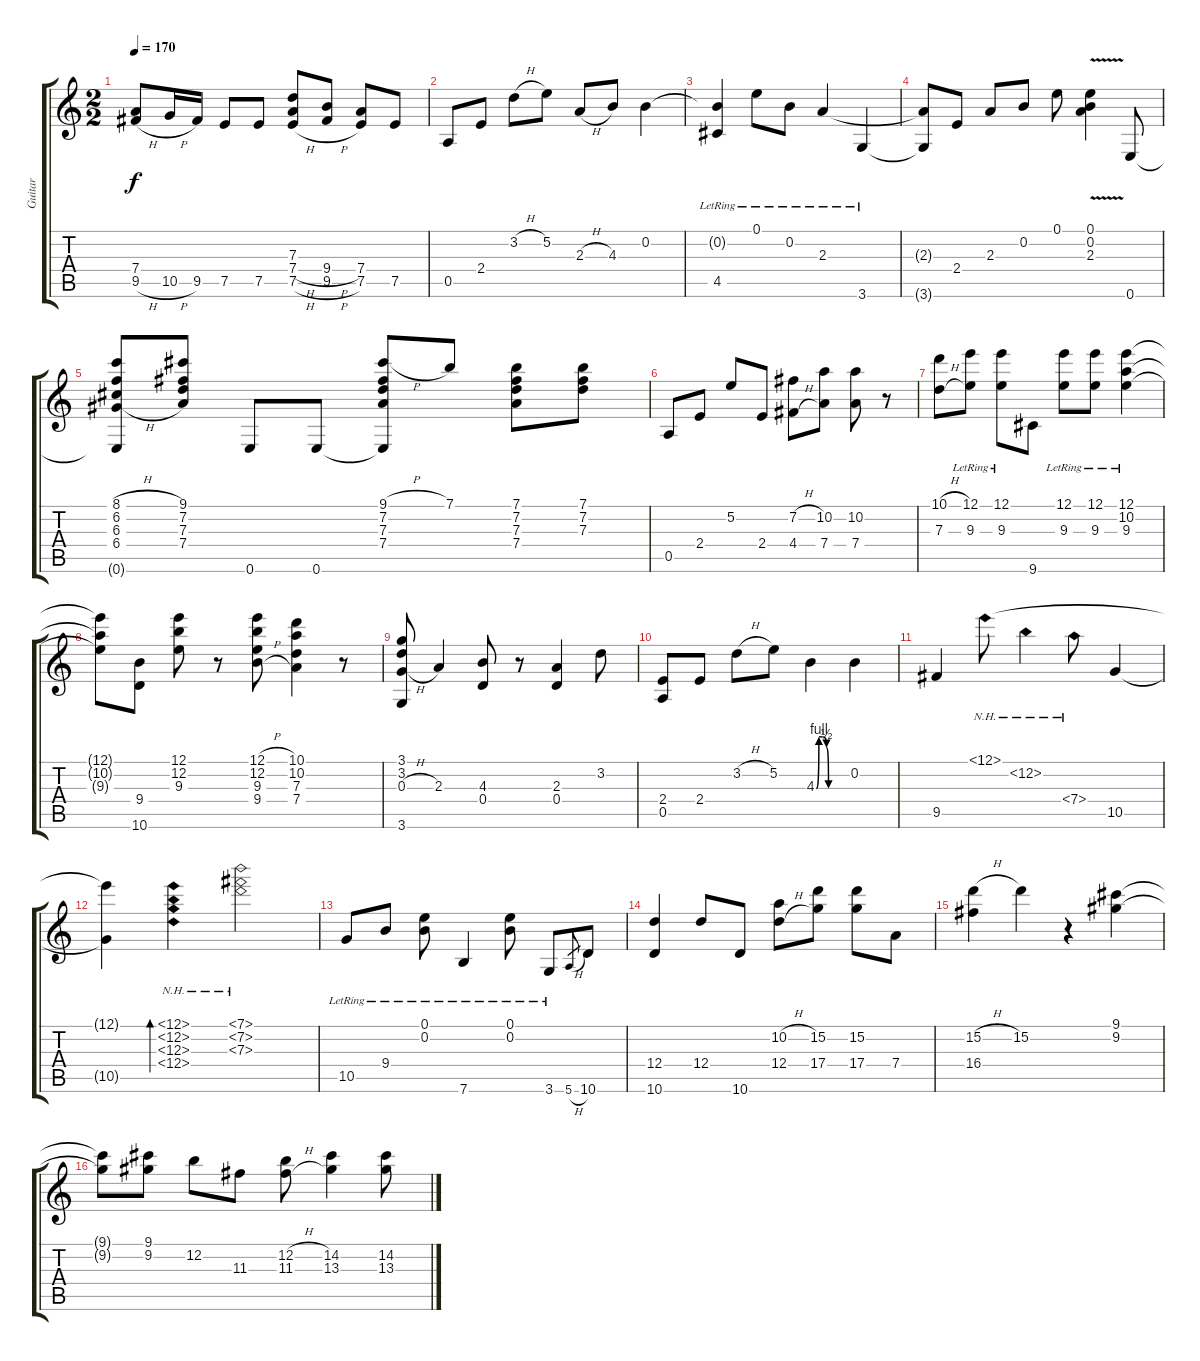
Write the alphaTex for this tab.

\track ("Guitar" "Guitar") {mute instrument electricguitarclean}
\staff {score tabs}
\tuning (E4 B3 G3 D3 A2 E2) {hide}
\ts (2 2)
\tempo 170
\clef g2
\ks c
(7.4 9.5{h}).8{dy f} 10.5{h}.16 9.5.16 7.5.8 7.5.8 (7.3 7.4{h} 7.5{h}).8 (9.4{h} 9.5{h}).8 (7.4 7.5).8 7.5.8 |
0.5.8 2.4.8 3.2{h}.8 5.2.8 2.3{h}.8 4.3.8 0.2.4 |
(0.2{t} 4.5{lr}).4 0.1{lr}.8 0.2{lr}.8 2.3{lr}.4 3.6{lr}.4 |
(2.3{t} 3.6{t}).8 2.4.8 2.3.8 0.2.8 0.1.8 (0.1{v} 0.2{v} 2.3{v}).4 0.6.8 |
(8.1{h} 6.2{h} 6.3{h} 6.4{h} 0.6{t}).8 (9.1 7.2 7.3 7.4).8 0.6.8 0.6.8 (9.1{h} 7.2 7.3 7.4 0.6{t}).8 7.1.8 (7.1 7.2 7.3 7.4).8 (7.1 7.2 7.3).8 |
0.5.8 2.4.8 5.2.8 2.4.8 (7.2{h} 4.4{h}).8 (10.2 7.4).8 (10.2 7.4).8 r.8 |
(10.1{h} 7.3{h}).8 (12.1{lr} 9.3{lr}).8 (12.1{lr} 9.3{lr}).8 9.6.8 (12.1{lr} 9.3{lr}).8 (12.1{lr} 9.3{lr}).8 (12.1{lr} 10.2 9.3{lr}).4 |
(12.1{t} 10.2{t} 9.3{t}).8 (9.4 10.6).8 (12.1 12.2 9.3).8 r.8 (12.1{h} 12.2{h} 9.3{h} 9.4{h}).8 (10.1 10.2 7.3 7.4).4 r.8 |
(3.1 3.2 0.3{h} 3.6).8 2.3.4 (4.3 0.4).8 r.8 (2.3 0.4).4 3.2.8 |
(2.4 0.5).8 2.4.8 3.2{h}.8 5.2.8 4.3{be (custom 0 0 5 4 12 4 20 2 24 0 30 0 45 0 60 0)}.4 0.2.4 |
9.5.4 12.1{nh}.8 12.2{nh}.4 7.4{nh}.8 10.5.4 |
(12.1{t} 10.5{t}).4 (12.1{nh} 12.2{nh} 12.3{nh} 12.4{nh}).4{bd 240} (7.1{nh} 7.2{nh} 7.3{nh}).2 |
10.5{lr}.8 9.4{lr}.8 (0.1{lr} 0.2{lr}).8 7.6{lr}.4 (0.1{lr} 0.2{lr}).8 3.6{lr}.8 5.6{h}.8{gr} 10.6.8 |
(12.4 10.6).4 12.4.8 10.6.8 (10.2{h} 12.4{h}).8 (15.2 17.4).8 (15.2 17.4).8 7.4.8 |
(15.2{h} 16.4).4 15.2.4 r.4 (9.1 9.2).4 |
(9.1{t} 9.2{t}).8 (9.1 9.2).8 12.2.8 11.3.8 (12.2{h} 11.3{h}).8 (14.2 13.3).4 (14.2 13.3).8
